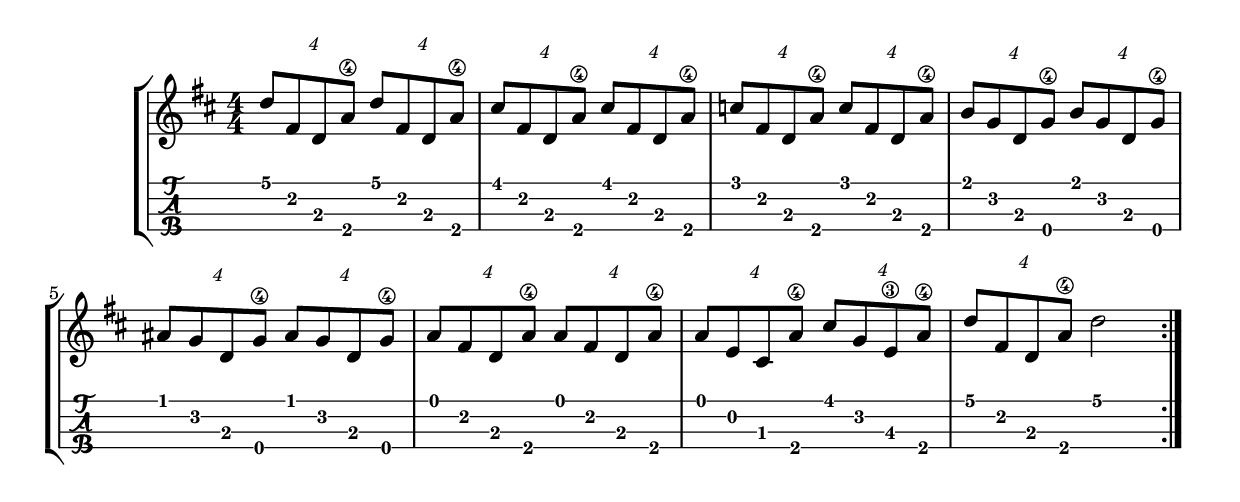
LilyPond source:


\layout{
	\context {
		\TabStaff
		stringTunings = #ukulele-tuning
	}
}

%--- Introducción de las notas ---%
uno = \relative c' {
\key b \minor
\numericTimeSignature
\time 4/4

	\tuplet 4/4 {d'8 fis, d a'\4} \tuplet 4/4 {d8 fis, d a'\4}
	\tuplet 4/4 {cis8 fis, d a'\4} \tuplet 4/4 {cis8 fis, d a'\4}
	\tuplet 4/4 {c8 fis, d a'\4} \tuplet 4/4 {c8 fis, d a'\4}
	\tuplet 4/4 {b g d g\4} \tuplet 4/4 {b g d g\4} 
	\tuplet 4/4 {ais g d g\4} \tuplet 4/4 {ais g d g\4} 
	\tuplet 4/4 {a fis d a'\4} \tuplet 4/4 {a fis d a'\4}
	\tuplet 4/4 {a e cis a'\4} \tuplet 4/4 {cis g e\3 a\4}
	\tuplet 4/4 {d fis, d a'\4} d2
	\bar ":|." 
}

%--- Partitura ---%
\score {
	\new StaffGroup	
	<<
		\new Staff \uno
		\new TabStaff \uno
	>>
}